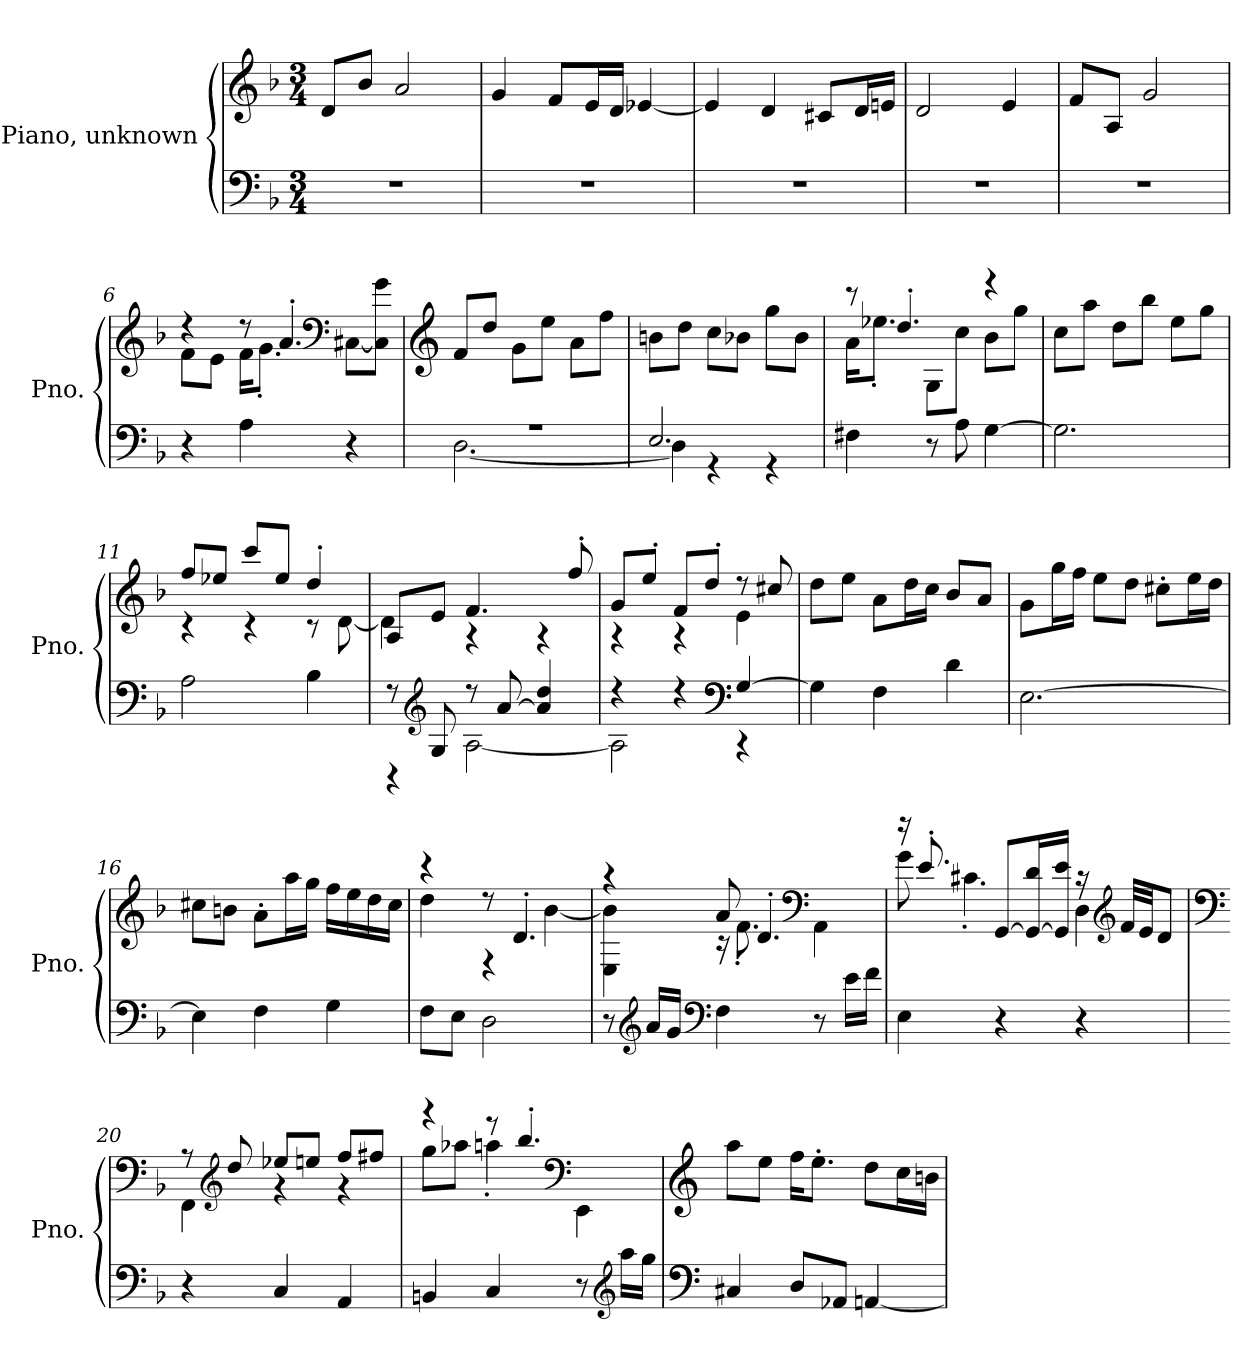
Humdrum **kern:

**kern	**kern
*part1	*part1
*staff2	*staff1
*I"Piano, unknown	*
*I'Pno.	*
*clefF4	*clefG2
*k[b-]	*k[b-]
*M3/4	*M3/4
*MM153	*MM153
=1	=1
2.r	8d/L
.	8b-/J
.	2a/
=2	=2
2.r	4g/
.	8f/L
.	16e/L
.	16d/JJ
.	[4e-X/
=3	=3
2.r	4e-/]
.	4d/
.	8c#X/L
.	16d/L
.	16en/JJ
=4	=4
2.r	2d/
.	4e/
=5	=5
2.r	8f/L
.	8A/J
.	2g/
=6	=6
*	*^
4r	4r	8f\L
.	.	8e\J
4A\	8r	16f\KL
.	.	8.g'\J
.	4.a'/	.
*	*clefF4	*
4r	.	[8C#X\L
.	.	8C#\] 8g\J
*	*v	*v
!!LO:LB:g=z
=7	=7
*	*clefG2
*^	*
2.r	[2.D\	8f/L
.	.	8dd/J
.	.	8g\L
.	.	8ee\J
.	.	8a\L
.	.	8ff\J
=8	=8	=8
2.E/	4D\]	8bn\L
.	.	8dd\J
.	4r	8cc\L
.	.	8b-X\J
.	4r	8gg\L
.	.	8b-\J
*v	*v	*
=9	=9
*	*^
4F#X\	8r	16a\KL
.	.	8.ee-X'\J
.	4.dd'/	.
8r	.	8G\L
8A\	.	8cc\J
[4G\	4r	8b-\L
.	.	8gg\J
*	*v	*v
=10	=10
2.G\]	8cc\L
.	8aa\J
.	8dd\L
.	8bb-\J
.	8ee\L
.	8gg\J
=11	=11
*	*^
2A\	8ff/L	4r
.	8ee-X/J	.
.	8ccc/L	4r
.	8ee-/J	.
4B-\	4dd'/	8r
.	.	[8d\
!!LO:LB:g=z	!!
=12	=12	=12
*^	*	*
8r	4r	8A/L	4d\]
*clefG2	*	*	*
8G/	.	8e/J	.
8r	[2A\	4.f/	4r
[8a/	.	.	.
4a/] 4dd/	.	.	4r
.	.	8ff'/	.
=13	=13	=13	=13
4r	2A\]	8g/L	4r
.	.	8ee'/J	.
4r	.	8f/L	4r
.	.	8dd'/J	.
*clefF4	*	*	*
[4G/	4r	8r	4e\
.	.	8cc#X/	.
*v	*v	*	*
*	*v	*v
=14	=14
4G\]	8dd\L
.	8ee\J
4F\	8a\L
.	16dd\L
.	16cc\JJ
4d\	8b-/L
.	8a/J
=15	=15
[2.E\	8g\L
.	16gg\L
.	16ff\JJ
.	8ee\L
.	8dd\J
.	8cc#X'\L
.	16ee\L
.	16dd\JJ
!!LO:LB:g=z
=16	=16
4E\]	8cc#X\L
.	8bn\J
4F\	8a'\L
.	16aa\L
.	16gg\JJ
4G\	16ff\LL
.	16ee\
.	16dd\
.	16cc#\JJ
=17	=17
*	*^
8F\L	4r	4dd\
8E\J	.	.
2D\	8r	4r
.	4.d'/	.
.	.	[4b-\
=18	=18	=18
8r	4r	4E\ 4b-\]
*clefG2	*	*
16a/LL	.	.
16g/JJ	.	.
*clefF4	*	*
4F\	8a/	16r
.	.	8.f'\
.	4.d'/	.
*	*clefF4	*
8r	.	4AA\
16e\LL	.	.
16f\JJ	.	.
!!LO:LB:g=z	!!
=19	=19	=19
4E\	16r	8g\
.	8.e'/	.
.	.	4.c#X'\
4r	[8GG/L	.
.	16GG/_ 16d/L	.
.	16GG/] 16e/JJ	.
4r	16r	4D\
*	*clefG2	*
.	32f/LLL	.
.	32e/JJ	.
.	8d/J	.
=20	=20	=20
*	*clefF4	*
4r	8r	4FF\
*	*clefG2	*
.	8dd/	.
4C/	8ee-X/L	4r
.	8een/J	.
4AA/	8ff/L	4r
.	8ff#X/J	.
=21	=21	=21
4BBn/	4r	8gg\L
.	.	8aa-X\J
4C/	8r	4aan'\
.	4.bb-'/	.
*	*clefF4	*
8r	.	4EE\
*clefG2	*	*
16aa\LL	.	.
16gg\JJ	.	.
*	*v	*v
!!LO:LB:g=z
=22	=22
*clefF4	*clefG2
4C#X/	8aa\L
.	8ee\J
8D/L	16ff\KL
.	8.ee'\J
8AA-X/J	.
[4AAn/	8dd\L
.	16cc\L
.	16bn\JJ
=	=
*-	*-
